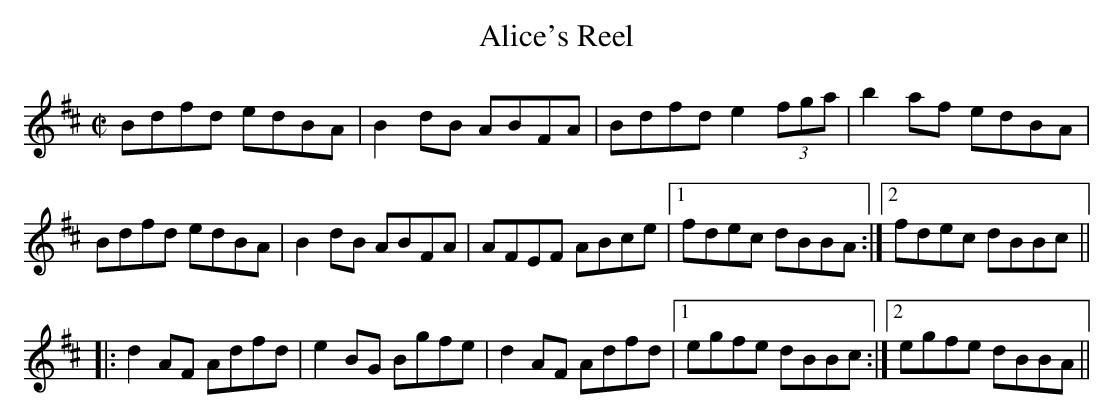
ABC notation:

X:1
T:Alice's Reel
M:C|
K:Bm
   Bdfd edBA | B2dB ABFA | Bdfd e2 (3fga | b2af edBA |
   Bdfd edBA | B2dB ABFA | AFEF ABce |1 fdec dBBA :|2 fdec dBBc ||
|: d2AF Adfd | e2BG Bgfe | d2AF Adfd |1 egfe dBBc :|2 egfe dBBA ||
